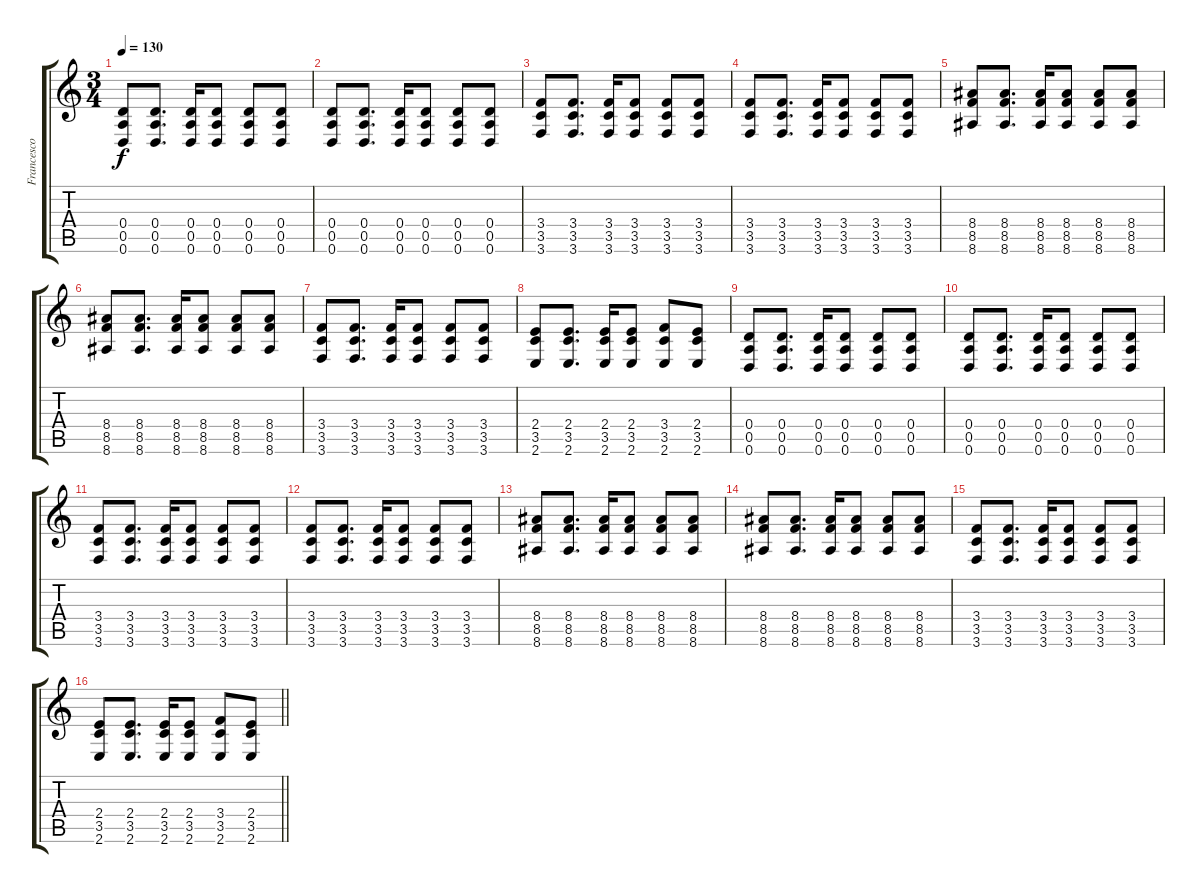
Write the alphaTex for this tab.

\track ("Francesco" "Francesco") {instrument overdrivenguitar}
\staff {score tabs}
\tuning (E4 B3 G3 D3 A2 D2) {hide}
\ts (3 4)
\tempo 130
\clef g2
\ks c
(0.4 0.5 0.6).8{dy f} (0.4 0.5 0.6).8{d} (0.4 0.5 0.6).16 (0.4 0.5 0.6).8 (0.4 0.5 0.6).8 (0.4 0.5 0.6).8 |
(0.4 0.5 0.6).8 (0.4 0.5 0.6).8{d} (0.4 0.5 0.6).16 (0.4 0.5 0.6).8 (0.4 0.5 0.6).8 (0.4 0.5 0.6).8 |
(3.4 3.5 3.6).8 (3.4 3.5 3.6).8{d} (3.4 3.5 3.6).16 (3.4 3.5 3.6).8 (3.4 3.5 3.6).8 (3.4 3.5 3.6).8 |
(3.4 3.5 3.6).8 (3.4 3.5 3.6).8{d} (3.4 3.5 3.6).16 (3.4 3.5 3.6).8 (3.4 3.5 3.6).8 (3.4 3.5 3.6).8 |
(8.4 8.5 8.6).8 (8.4 8.5 8.6).8{d} (8.4 8.5 8.6).16 (8.4 8.5 8.6).8 (8.4 8.5 8.6).8 (8.4 8.5 8.6).8 |
(8.4 8.5 8.6).8 (8.4 8.5 8.6).8{d} (8.4 8.5 8.6).16 (8.4 8.5 8.6).8 (8.4 8.5 8.6).8 (8.4 8.5 8.6).8 |
(3.4 3.5 3.6).8 (3.4 3.5 3.6).8{d} (3.4 3.5 3.6).16 (3.4 3.5 3.6).8 (3.4 3.5 3.6).8 (3.4 3.5 3.6).8 |
(2.4 3.5 2.6).8 (2.4 3.5 2.6).8{d} (2.4 3.5 2.6).16 (2.4 3.5 2.6).8 (3.4 3.5 2.6).8 (2.4 3.5 2.6).8 |
(0.4 0.5 0.6).8 (0.4 0.5 0.6).8{d} (0.4 0.5 0.6).16 (0.4 0.5 0.6).8 (0.4 0.5 0.6).8 (0.4 0.5 0.6).8 |
(0.4 0.5 0.6).8 (0.4 0.5 0.6).8{d} (0.4 0.5 0.6).16 (0.4 0.5 0.6).8 (0.4 0.5 0.6).8 (0.4 0.5 0.6).8 |
(3.4 3.5 3.6).8 (3.4 3.5 3.6).8{d} (3.4 3.5 3.6).16 (3.4 3.5 3.6).8 (3.4 3.5 3.6).8 (3.4 3.5 3.6).8 |
(3.4 3.5 3.6).8 (3.4 3.5 3.6).8{d} (3.4 3.5 3.6).16 (3.4 3.5 3.6).8 (3.4 3.5 3.6).8 (3.4 3.5 3.6).8 |
(8.4 8.5 8.6).8 (8.4 8.5 8.6).8{d} (8.4 8.5 8.6).16 (8.4 8.5 8.6).8 (8.4 8.5 8.6).8 (8.4 8.5 8.6).8 |
(8.4 8.5 8.6).8 (8.4 8.5 8.6).8{d} (8.4 8.5 8.6).16 (8.4 8.5 8.6).8 (8.4 8.5 8.6).8 (8.4 8.5 8.6).8 |
(3.4 3.5 3.6).8 (3.4 3.5 3.6).8{d} (3.4 3.5 3.6).16 (3.4 3.5 3.6).8 (3.4 3.5 3.6).8 (3.4 3.5 3.6).8 |
\barLineRight lightlight
(2.4 3.5 2.6).8 (2.4 3.5 2.6).8{d} (2.4 3.5 2.6).16 (2.4 3.5 2.6).8 (3.4 3.5 2.6).8 (2.4 3.5 2.6).8
